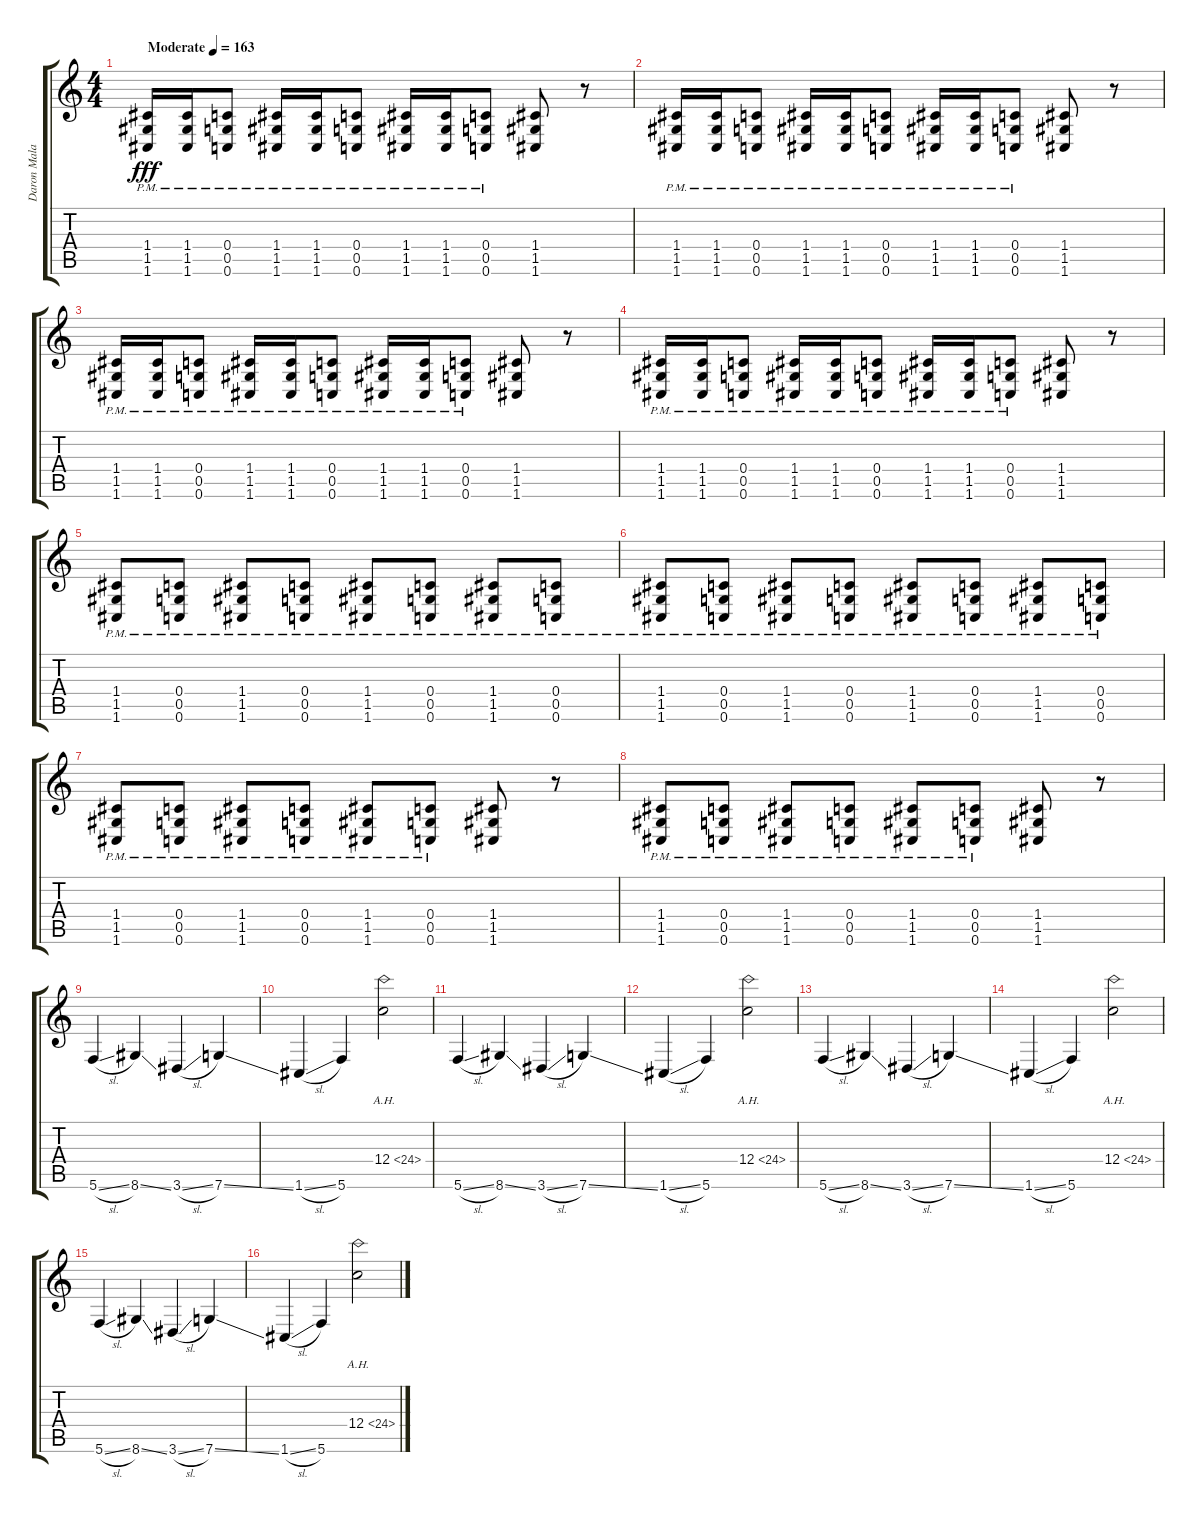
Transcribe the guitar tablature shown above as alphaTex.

\track ("Daron Malakian" "Daron Mala") {instrument overdrivenguitar}
\staff {score tabs}
\tuning (D4 A3 F3 C3 G2 C2) {hide}
\ts (4 4)
\tempo (163 "Moderate")
\clef g2
\ks c
(1.4{pm} 1.5{pm} 1.6{pm}).16{dy fff instrument overdrivenguitar} (1.4{pm} 1.5{pm} 1.6{pm}).16 (0.4{pm} 0.5{pm} 0.6{pm}).8 (1.4{pm} 1.5{pm} 1.6{pm}).16 (1.4{pm} 1.5{pm} 1.6{pm}).16 (0.4{pm} 0.5{pm} 0.6{pm}).8 (1.4{pm} 1.5{pm} 1.6{pm}).16 (1.4{pm} 1.5{pm} 1.6{pm}).16 (0.4{pm} 0.5{pm} 0.6{pm}).8 (1.4 1.5 1.6).8 r.8 |
(1.4{pm} 1.5{pm} 1.6{pm}).16 (1.4{pm} 1.5{pm} 1.6{pm}).16 (0.4{pm} 0.5{pm} 0.6{pm}).8 (1.4{pm} 1.5{pm} 1.6{pm}).16 (1.4{pm} 1.5{pm} 1.6{pm}).16 (0.4{pm} 0.5{pm} 0.6{pm}).8 (1.4{pm} 1.5{pm} 1.6{pm}).16 (1.4{pm} 1.5{pm} 1.6{pm}).16 (0.4{pm} 0.5{pm} 0.6{pm}).8 (1.4 1.5 1.6).8 r.8 |
(1.4{pm} 1.5{pm} 1.6{pm}).16 (1.4{pm} 1.5{pm} 1.6{pm}).16 (0.4{pm} 0.5{pm} 0.6{pm}).8 (1.4{pm} 1.5{pm} 1.6{pm}).16 (1.4{pm} 1.5{pm} 1.6{pm}).16 (0.4{pm} 0.5{pm} 0.6{pm}).8 (1.4{pm} 1.5{pm} 1.6{pm}).16 (1.4{pm} 1.5{pm} 1.6{pm}).16 (0.4{pm} 0.5{pm} 0.6{pm}).8 (1.4 1.5 1.6).8 r.8 |
(1.4{pm} 1.5{pm} 1.6{pm}).16 (1.4{pm} 1.5{pm} 1.6{pm}).16 (0.4{pm} 0.5{pm} 0.6{pm}).8 (1.4{pm} 1.5{pm} 1.6{pm}).16 (1.4{pm} 1.5{pm} 1.6{pm}).16 (0.4{pm} 0.5{pm} 0.6{pm}).8 (1.4{pm} 1.5{pm} 1.6{pm}).16 (1.4{pm} 1.5{pm} 1.6{pm}).16 (0.4{pm} 0.5{pm} 0.6{pm}).8 (1.4 1.5 1.6).8 r.8 |
(1.4{pm} 1.5{pm} 1.6{pm}).8 (0.4{pm} 0.5{pm} 0.6{pm}).8 (1.4{pm} 1.5{pm} 1.6{pm}).8 (0.4{pm} 0.5{pm} 0.6{pm}).8 (1.4{pm} 1.5{pm} 1.6{pm}).8 (0.4{pm} 0.5{pm} 0.6{pm}).8 (1.4{pm} 1.5{pm} 1.6{pm}).8 (0.4{pm} 0.5{pm} 0.6{pm}).8 |
(1.4{pm} 1.5{pm} 1.6{pm}).8 (0.4{pm} 0.5{pm} 0.6{pm}).8 (1.4{pm} 1.5{pm} 1.6{pm}).8 (0.4{pm} 0.5{pm} 0.6{pm}).8 (1.4{pm} 1.5{pm} 1.6{pm}).8 (0.4{pm} 0.5{pm} 0.6{pm}).8 (1.4{pm} 1.5{pm} 1.6{pm}).8 (0.4{pm} 0.5{pm} 0.6{pm}).8 |
(1.4{pm} 1.5{pm} 1.6{pm}).8 (0.4{pm} 0.5{pm} 0.6{pm}).8 (1.4{pm} 1.5{pm} 1.6{pm}).8 (0.4{pm} 0.5{pm} 0.6{pm}).8 (1.4{pm} 1.5{pm} 1.6{pm}).8 (0.4{pm} 0.5{pm} 0.6{pm}).8 (1.4 1.5 1.6).8 r.8 |
(1.4{pm} 1.5{pm} 1.6{pm}).8 (0.4{pm} 0.5{pm} 0.6{pm}).8 (1.4{pm} 1.5{pm} 1.6{pm}).8 (0.4{pm} 0.5{pm} 0.6{pm}).8 (1.4{pm} 1.5{pm} 1.6{pm}).8 (0.4{pm} 0.5{pm} 0.6{pm}).8 (1.4 1.5 1.6).8 r.8 |
5.6{sl}.4 8.6{ss}.4 3.6{sl}.4 7.6{ss}.4 |
1.6{sl}.4 5.6.4 12.4{ah 12}.2 |
5.6{sl}.4 8.6{ss}.4 3.6{sl}.4 7.6{ss}.4 |
1.6{sl}.4 5.6.4 12.4{ah 12}.2 |
5.6{sl}.4 8.6{ss}.4 3.6{sl}.4 7.6{ss}.4 |
1.6{sl}.4 5.6.4 12.4{ah 12}.2 |
5.6{sl}.4 8.6{ss}.4 3.6{sl}.4 7.6{ss}.4 |
1.6{sl}.4 5.6.4 12.4{ah 12}.2
